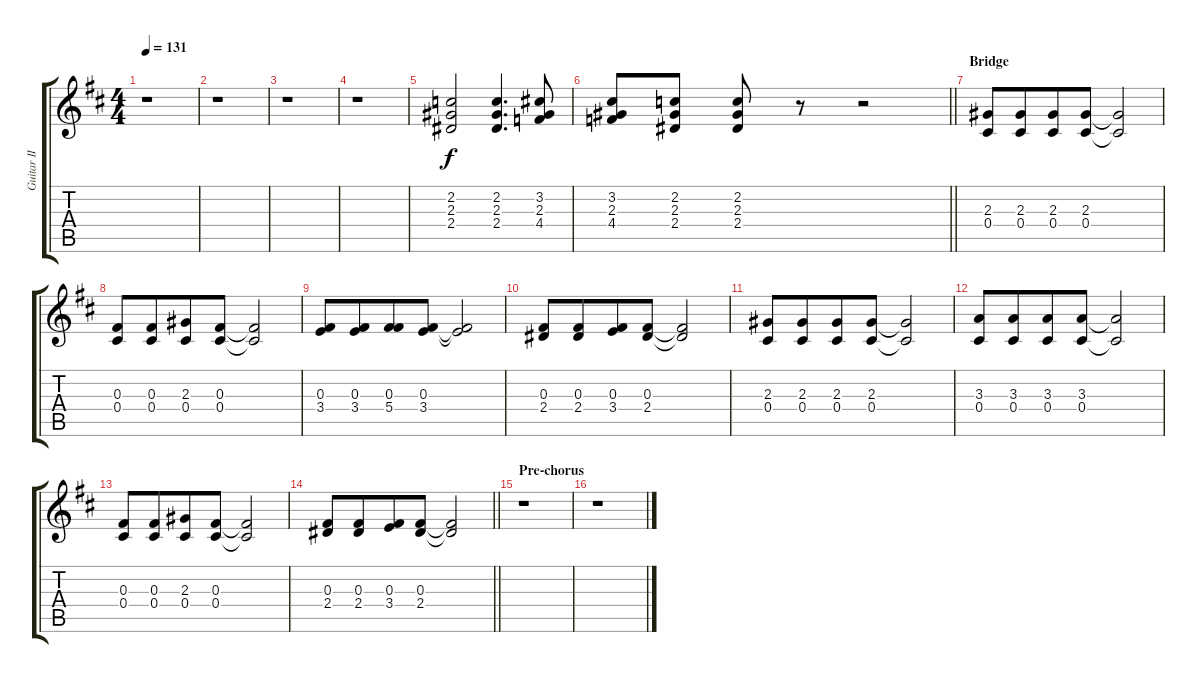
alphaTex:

\track ("Guitar II" "Guitar II") {instrument distortionguitar}
\staff {score tabs}
\tuning (Eb4 Bb3 Gb3 Db3 Ab2 Eb2) {hide}
\ts (4 4)
\tempo 131
\clef g2
\ks d
r.1{dy f} |
r.1 |
r.1 |
r.1 |
(2.2 2.3 2.4).2 (2.2 2.3 2.4).4{d} (3.2 2.3 4.4).8 |
\barLineRight lightlight
(3.2 2.3 4.4).8 (2.2 2.3 2.4).8 (2.2 2.3 2.4).8 r.8 r.2 |
\section ("" "Bridge")
(2.3 0.4).8 (2.3 0.4).8{beam merge} (2.3 0.4).8 (2.3 0.4).8 (2.3{t} 0.4{t}).2 |
(0.3 0.4).8 (0.3 0.4).8{beam merge} (2.3 0.4).8 (0.3 0.4).8 (0.3{t} 0.4{t}).2 |
(0.3 3.4).8 (0.3 3.4).8{beam merge} (0.3 5.4).8 (0.3 3.4).8 (0.3{t} 3.4{t}).2 |
(0.3 2.4).8 (0.3 2.4).8{beam merge} (0.3 3.4).8 (0.3 2.4).8 (0.3{t} 2.4{t}).2 |
(2.3 0.4).8 (2.3 0.4).8{beam merge} (2.3 0.4).8 (2.3 0.4).8 (2.3{t} 0.4{t}).2 |
(3.3 0.4).8 (3.3 0.4).8{beam merge} (3.3 0.4).8 (3.3 0.4).8 (3.3{t} 0.4{t}).2 |
(0.3 0.4).8 (0.3 0.4).8{beam merge} (2.3 0.4).8 (0.3 0.4).8 (0.3{t} 0.4{t}).2 |
\barLineRight lightlight
(0.3 2.4).8 (0.3 2.4).8{beam merge} (0.3 3.4).8 (0.3 2.4).8 (0.3{t} 2.4{t}).2 |
\section ("" "Pre-chorus")
r.1 |
r.1
